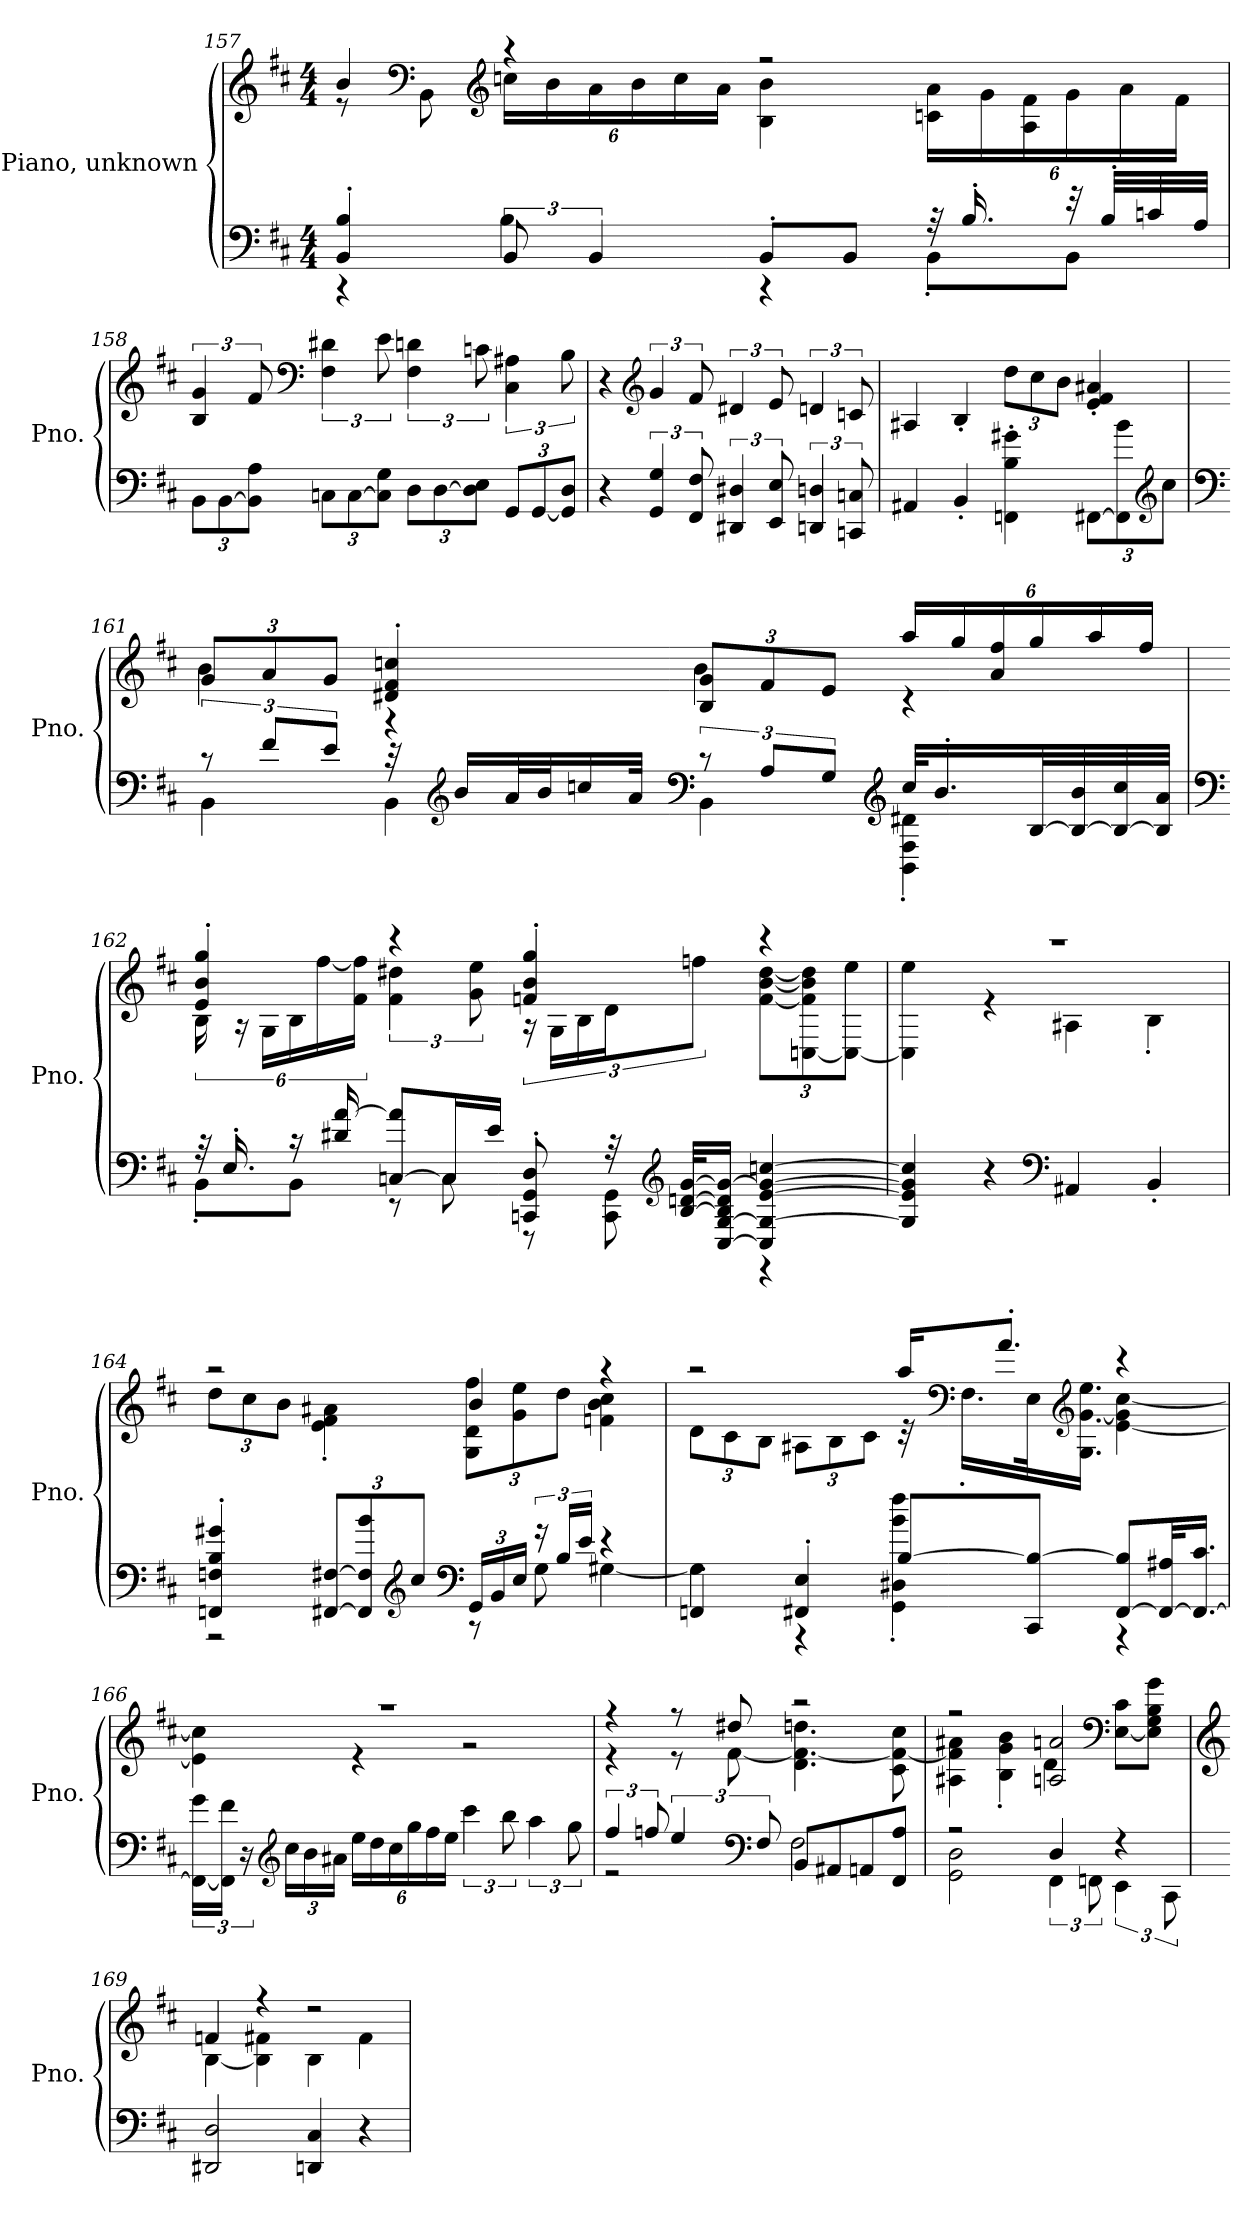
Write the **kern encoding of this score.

**kern	**kern
*part1	*part1
*staff2	*staff1
*I"Piano, unknown	*
*I'Pno.	*
*clefF4	*clefG2
*k[f#c#]	*k[f#c#]
*M4/4	*M4/4
=157	=157
*^	*^
4BB/' 4B/'	4r	4b/	8r
*	*	*clefF4	*
.	.	.	8BB\
*	*	*clefG2	*
*	*	*	*Xbrackettup
12BB/	4B\	4r	24ccn\LL
.	.	.	24b\
6BB/	.	.	24a\
.	.	.	24b\
.	.	.	24cc\
.	.	.	24a\JJ
8BB'/L	4r	2r	4B\ 4b\
8BB/J	.	.	.
32r	8BB'\L	.	24cn\ 24a\LL
16.B'/	.	.	.
.	.	.	24g\
.	.	.	24A\ 24f#\
32r	8BB\J	.	24g\
32B'/LLL	.	.	.
.	.	.	24a\
32cn/	.	.	.
.	.	.	24f#\JJ
32A/JJJ	.	.	.
*v	*v	*	*
*	*v	*v
!!LO:PB:g=z
=158	=158
*Xbrackettup	*brackettup
12BB\L	6B/ 6g/
[12BB\	.
12BB\] 12A\J	12f#/
*	*clefF4
12Cn\L	6F#\ 6d#X\
[12C\	.
12C\] 12G\J	12e\
12D\L	6F#\ 6dn\
[12D\	.
12D\] 12E\J	12cn\
12GG/L	6C#\ 6A#X\
[12GG/	.
12GG/] 12D/J	12B\
=159	=159
4r	4r
*	*clefG2
*brackettup	*
6GG/ 6G/	6g/
12FF#/ 12F#/	12f#/
6DD#X/ 6D#X/	6d#X/
12EE/ 12E/	12e/
6DDn/ 6Dn/	6dn/
12CCn/ 12Cn/	12cn/
=160	=160
4AA#X/	4A#X/
4BB'/	4B'/
*	*Xbrackettup
4FFn\' 4B\' 4g#X\'	12dd\L
.	12cc#\
.	12b\J
*Xbrackettup	*
[12FF#X\L	4e/' 4f#/' 4a#X/'
12FF#\] 12b\	.
*clefG2	*
12cc#\J	.
!!LO:LB:g=z
=161	=161
*clefF4	*
*brackettup	*
*^	*^
12r	4BB\	12g/L	4b\
12f#/L	.	12a/	.
12e/J	.	12g/J	.
32r	4BB\	4d#X/' 4f#/' 4ccn/'	4r
*clefG2	*	*	*
16b/LL	.	.	.
32a/L	.	.	.
32b/J	.	.	.
16ccn/	.	.	.
32a/JJk	.	.	.
*clefF4	*	*	*
12r	4BB\	12B/ 12g/L	4b\
12A/L	.	12f#/	.
12G/J	.	12e/J	.
*clefG2	*	*	*
32cc/KLL	4BB\' 4F#\' 4d#X\'	24aa/LL	4r
16.b'/	.	.	.
.	.	24gg/	.
.	.	24a/ 24ff#/	.
[32B/L	.	24gg/	.
32B/_ 32b/	.	.	.
.	.	24aa/	.
32B/_ 32cc/	.	.	.
.	.	24ff#/JJ	.
32B/] 32a/JJJ	.	.	.
!!LO:LB:g=z	!!
=162	=162	=162	=162
*clefF4	*	*	*
*	*	*	*brackettup
32r	8BB'\L	4e/' 4b/' 4gg/'	24B\
16.E'/	.	.	.
.	.	.	24r
.	.	.	24G\LL
*	*	*	*Xbrackettup
16r	8BB\J	.	24B\
.	.	.	[24ff#\
16d#X/ [16a/	.	.	.
.	.	.	24f#\ 24ff#\]JJ
*	*	*	*brackettup
[8Cn/ 8a/]L	8r	4r	6f#\ 6dd#X\
16C/L]	8C\	.	.
.	.	.	12g\ 12ee\
16e/JJ	.	.	.
8CCn/' 8GG/' 8D/'	8r	4fn/' 4b/' 4gg/'	24r
.	.	.	24G\LL
.	.	.	24B\
*	*	*	*Xbrackettup
32r	8CC\ 8GG\	.	24d\J
*clefG2	*	*	*
[32B/ [32dn/ [32g/KLL	.	.	.
.	.	.	12ffn\J
[16C/ [16G/ 16B/] 16d/] 16g/_JJ	.	.	.
4C/] 4G/_ [4e/ 4g/_ [4ccn/	4r	4r	[12f\ [12b\ [12dd#\L
.	.	.	[12Cn\ 12f\] 12b\] 12dd#\]
.	.	.	12C\_ 12ee\J
*v	*v	*	*
=163	=163	=163
4G/] 4e/] 4g/] 4cc/]	1r	4C\] 4ee\
4r	.	4r
*clefF4	*	*
4AA#X/	.	4A#X\
4BB'/	.	4B'\
!!LO:LB:g=z	!!
=164	=164	=164
*^	*	*
4FFn/' 4Fn/' 4B/' 4g#X/'	2r	2r	12dd\L
.	.	.	12cc#\
.	.	.	12b\J
*Xbrackettup	*	*	*
[12FF#X/ [12F#X/L	.	.	4e\' 4f#\' 4a#X\'
12FF#/] 12F#/] 12b/	.	.	.
*clefG2	*	*	*
12cc#/J	.	.	.
*clefF4	*	*	*
24GG/LL	8r	4b/	12G\ 12d\ 12ff#\L
24BB/	.	.	.
24E/JJ	.	.	12g\ 12ee\
*brackettup	*	*	*
24r	8G\	.	.
24B/LL	.	.	12dd\J
24e/JJ	.	.	.
4r	[4G#X\	4r	4fn\ 4b\ 4cc#\
=165	=165	=165	=165
4FFn'/	4G#\]	2r	12d\L
.	.	.	12c#\
.	.	.	12B\J
4FF#X/' 4E/'	4r	.	12A#X\L
.	.	.	12B\
.	.	.	12c#\J
[8B/L	4GG\' 4D#X\' 4b\' 4ff#\'	16aa/KL	32r
*	*	*clefF4	*
.	.	.	16.F#'\LL
.	.	8.a'/J	.
8CC#/ 8B/_J	.	.	32E\K
*	*	*clefG2	*
.	.	.	16.G\ [16.g\ 16.ee\JJ
[8FF#/ 8B/]L	4r	4r	[4e\ 4g\] [4cc#\
32FF#/_ 32A#X/KL	.	.	.
16.FF#/_ 16.c#/JJ	.	.	.
*v	*v	*	*
!!LO:LB:g=z	!!
=166	=166	=166
24FF#\_ 24g\LL	1r	4e\] 4cc#\]
24FF#\] 24f#\JJ	.	.
24r	.	.
*clefG2	*	*
*Xbrackettup	*	*
24cc#\LL	.	.
24b\	.	.
24a#X\JJ	.	.
24ee\LL	.	4r
24dd\	.	.
24cc#\	.	.
24gg\	.	.
24ff#\	.	.
24ee\JJ	.	.
*brackettup	*	*
6ccc#\	.	2r
12bb\	.	.
6aa\	.	.
12gg\	.	.
=167	=167	=167
*^	*	*
6ff#/	2r	4r	4r
12ffn/	.	.	.
6ee/	.	8r	8r
.	.	8dd#X/	[8f#\
*clefF4	*	*	*
12F#/	.	.	.
8BB/L	2F#\	2r	4.d\ 4.f#\_ 4.ddn\
8AA#X/	.	.	.
8AAn/	.	.	.
8FF#/ 8A/J	.	.	8c#\ 8f#\_ 8cc#\
!!LO:LB:g=z	!!
=168	=168	=168	=168
2r	2GG\ 2D\	2r	4A#X\ 4f#\] 4a#X\
.	.	.	4B\' 4g\' 4b\'
4D/	6FF#\	2An/ 2an/	4d\
.	12FFn\	.	.
*	*	*clefF4	*
4r	6EE\	.	[8E\ 8c#\L
.	.	.	8E\] 8G\ 8B\ 8g\J
.	12CC#\	.	.
*v	*v	*	*
=169	=169	=169
*	*clefG2	*
2DD#X/ 2D/	4fn/	[4B\
.	4r	4B\] 4f#X\
4DDn/ 4C#/	2r	4B\
4r	.	4f#\
*	*v	*v
=	=
*-	*-
